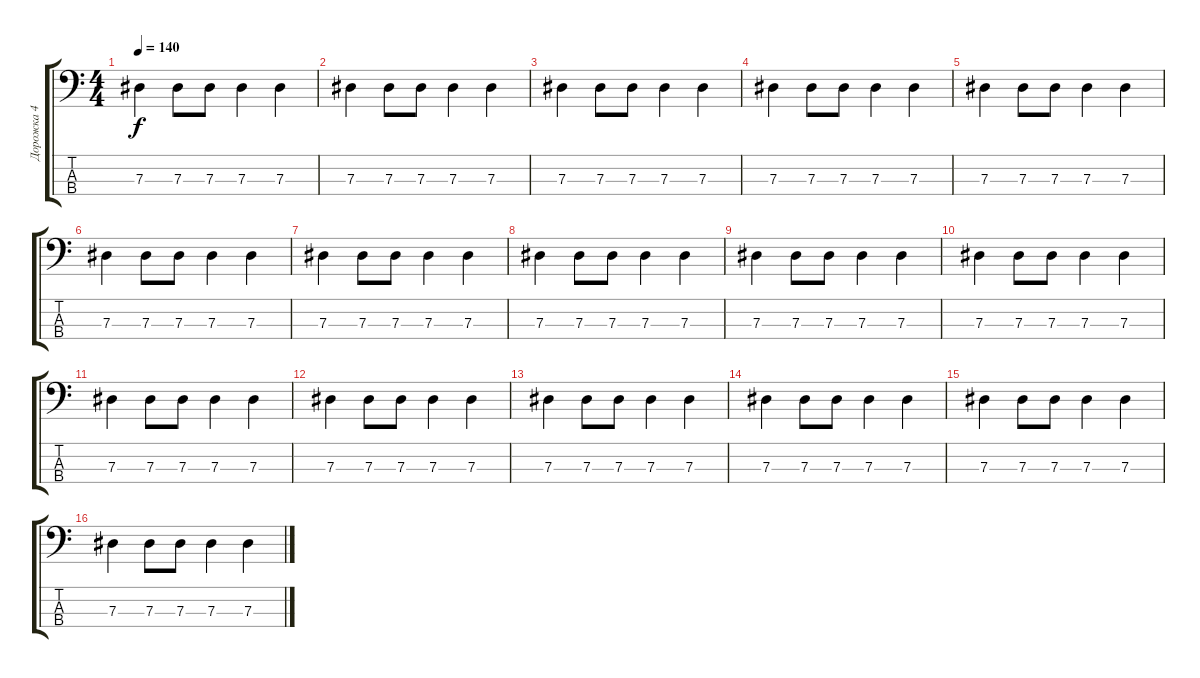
\track ("Дорожка 4" "Дорожка 4") {instrument electricbassfinger}
\staff {score tabs}
\tuning (Gb2 Db2 Ab1 Eb1) {hide}
\ts (4 4)
\tempo 140
\clef f4
\ks c
7.3.4{dy f} 7.3.8 7.3.8 7.3.4 7.3.4 |
7.3.4 7.3.8 7.3.8 7.3.4 7.3.4 |
7.3.4 7.3.8 7.3.8 7.3.4 7.3.4 |
7.3.4 7.3.8 7.3.8 7.3.4 7.3.4 |
7.3.4 7.3.8 7.3.8 7.3.4 7.3.4 |
7.3.4 7.3.8 7.3.8 7.3.4 7.3.4 |
7.3.4 7.3.8 7.3.8 7.3.4 7.3.4 |
7.3.4 7.3.8 7.3.8 7.3.4 7.3.4 |
7.3.4 7.3.8 7.3.8 7.3.4 7.3.4 |
7.3.4 7.3.8 7.3.8 7.3.4 7.3.4 |
7.3.4 7.3.8 7.3.8 7.3.4 7.3.4 |
7.3.4 7.3.8 7.3.8 7.3.4 7.3.4 |
7.3.4 7.3.8 7.3.8 7.3.4 7.3.4 |
7.3.4 7.3.8 7.3.8 7.3.4 7.3.4 |
7.3.4 7.3.8 7.3.8 7.3.4 7.3.4 |
7.3.4 7.3.8 7.3.8 7.3.4 7.3.4
